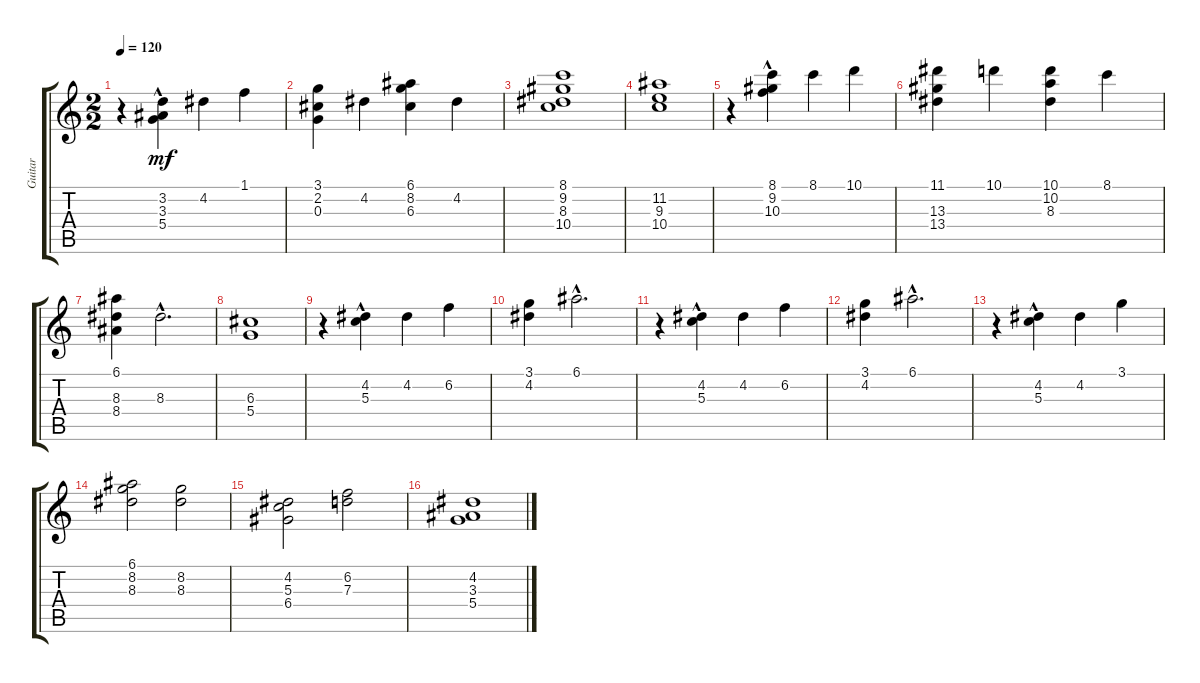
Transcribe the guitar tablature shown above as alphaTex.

\track ("Guitar" "Guitar") {instrument acousticguitarnylon}
\staff {score tabs}
\tuning (E4 B3 G3 D3 A2 E2) {hide}
\ts (2 2)
\tempo 120
\clef g2
\ks c
r.4{dy mf} (3.2 3.3{hac} 5.4{hac}).4 4.2.4 1.1.4 |
(3.1 2.2 0.3).4 4.2.4 (6.1 8.2 6.3).4 4.2.4 |
(8.1 9.2 8.3 10.4).1 |
(11.2 9.3 10.4).1 |
r.4 (8.1 9.2{hac} 10.3{hac}).4 8.1.4 10.1.4 |
(11.1 13.3 13.4).4 10.1.4 (10.1 10.2 8.3).4 8.1.4 |
(6.1 8.3 8.4).4 8.3{hac}.2{d} |
(6.3 5.4).1 |
r.4 (4.2 5.3{hac}).4 4.2.4 6.2.4 |
(3.1 4.2).4 6.1{hac}.2{d} |
r.4 (4.2 5.3{hac}).4 4.2.4 6.2.4 |
(3.1 4.2).4 6.1{hac}.2{d} |
r.4 (4.2 5.3{hac}).4 4.2.4 3.1.4 |
(6.1 8.2 8.3).2 (8.2 8.3).2 |
(4.2 5.3 6.4).2 (6.2 7.3).2 |
(4.2 3.3 5.4).1
